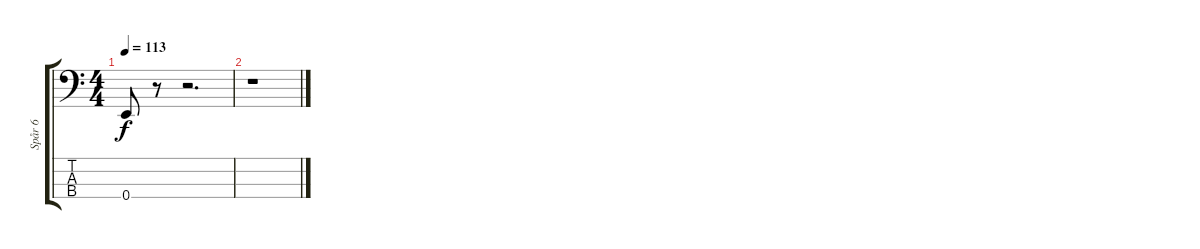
\track ("Spår 6" "Spår 6") {instrument electricbassfinger}
\staff {score tabs}
\tuning (G2 D2 A1 E1) {hide}
\ts (4 4)
\tempo 113
\clef f4
\ks c
0.4.8{dy f} r.8 r.2{d} |
r.1
